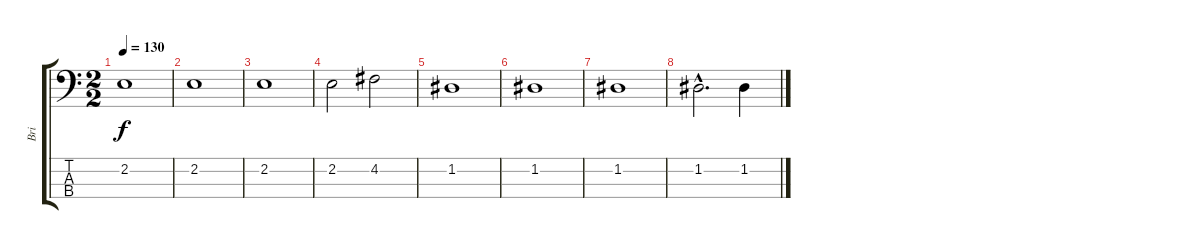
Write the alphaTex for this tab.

\track ("Bri" "Bri") {instrument acousticbass}
\staff {score tabs}
\tuning (G2 D2 A1 E1) {hide}
\ts (2 2)
\tempo 130
\clef f4
\ks c
2.2.1{dy f} |
2.2.1 |
2.2.1 |
2.2.2 4.2.2 |
1.2.1 |
1.2.1 |
1.2.1 |
1.2{hac}.2{d} 1.2.4
